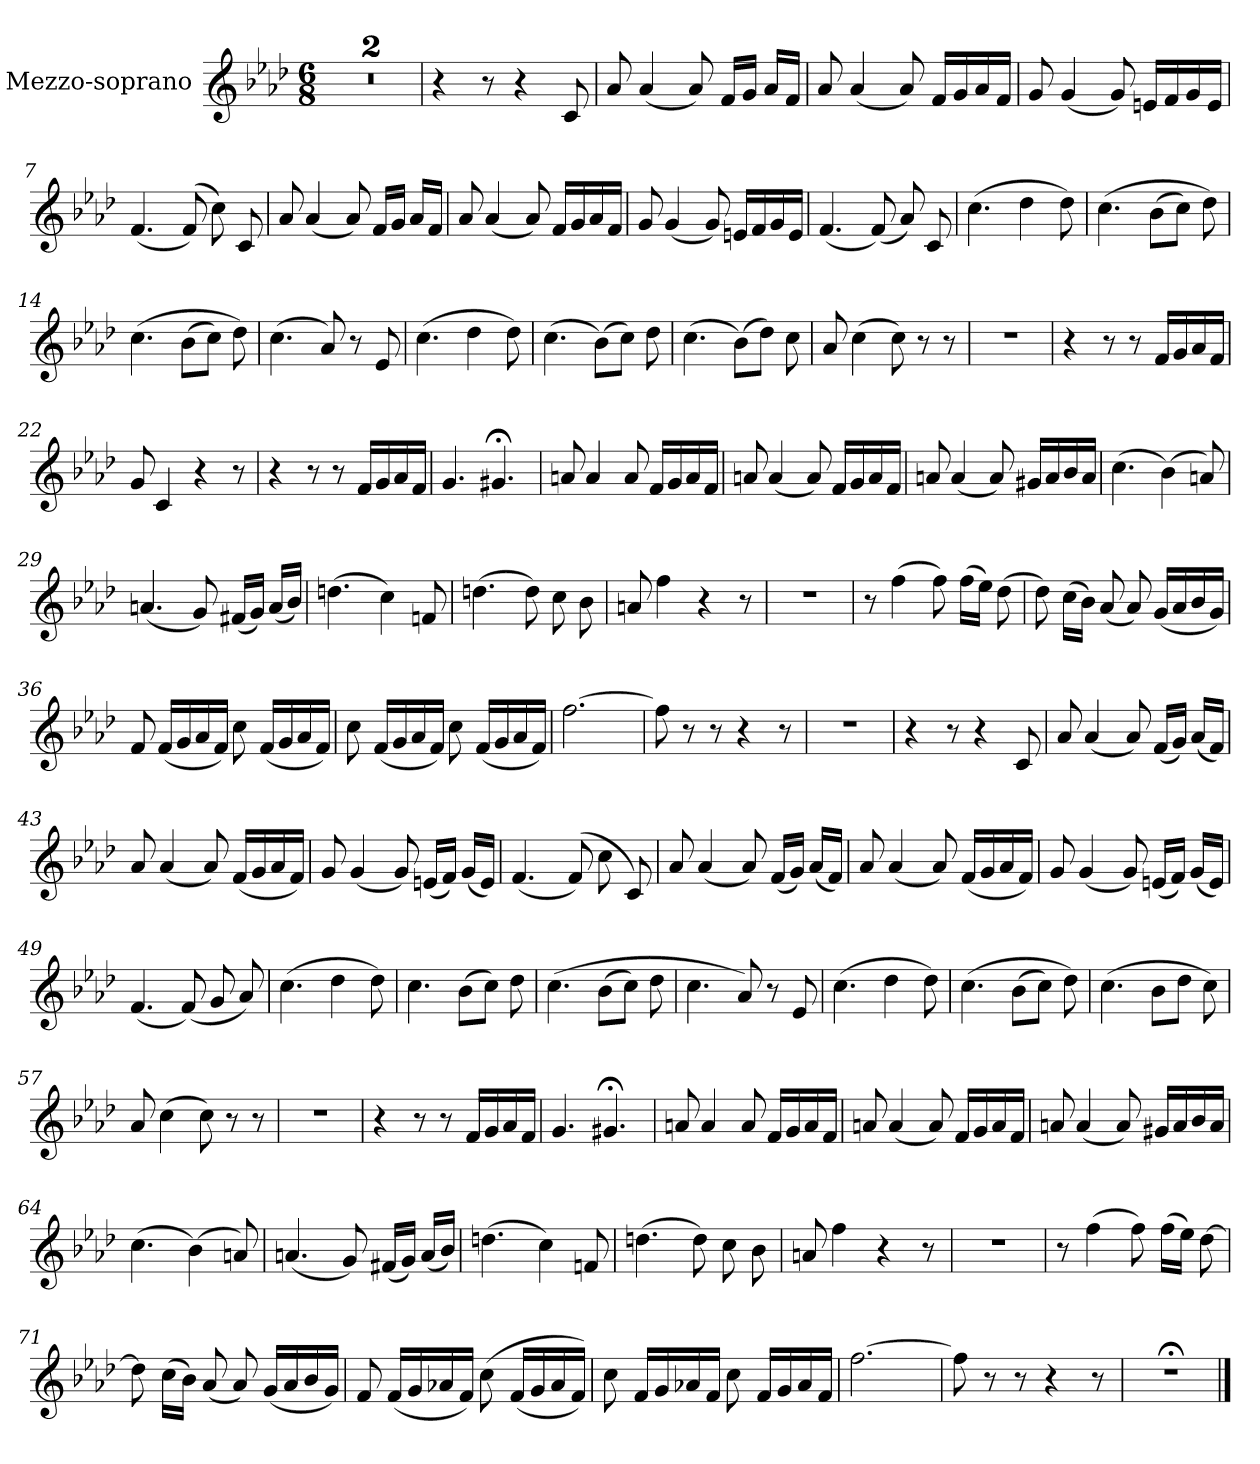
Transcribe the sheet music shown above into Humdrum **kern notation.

**kern
*part1
*staff1
*I"Mezzo-soprano
*I'Mzs.
*clefG2
*k[b-e-a-d-]
*M6/8
=1
2.r
=2
2.r
=3
4r
8r
4r
8c/
=4
8a-/
(4a-/
8a-/)
16f/LL
16g/JJ
16a-/LL
16f/JJ
!!LO:LB:g=z
=5
8a-/
(4a-/
8a-/)
16f/LL
16g/
16a-/
16f/JJ
=6
8g/
(4g/
8g/)
16en/LL
16f/
16g/
16e/JJ
=7
(4.f/
(8f/)
8cc\)
8c/
=8
8a-/
(4a-/
8a-/)
16f/LL
16g/JJ
16a-/LL
16f/JJ
!!LO:LB:g=z
=9
8a-/
(4a-/
8a-/)
16f/LL
16g/
16a-/
16f/JJ
=10
8g/
(4g/
8g/)
16en/LL
16f/
16g/
16e/JJ
=11
(4.f/
(8f/)
8a-/)
8c/
=12
(4.cc\
4dd-\
8dd-\)
!!LO:PB:g=z
=13
(4.cc\
(8b-\L
8cc\J)
8dd-\)
=14
(4.cc\
(8b-\L
8cc\J)
8dd-\)
=15
(4.cc\
8a-/)
8r
8e-/
=16
(4.cc\
4dd-\
8dd-\)
=17
(4.cc\
(8b-\L)
8cc\J)
8dd-\
!!LO:LB:g=z
=18
(4.cc\
(8b-\L)
8dd-\J)
8cc\
=19
8a-/
(4cc\
8cc\)
8r
8r
=20
2.r
=21
4r
8r
8r
16f/LL
16g/
16a-/
16f/JJ
!!LO:LB:g=z
=22
8g/
4c/
4r
8r
=23
4r
8r
8r
16f/LL
16g/
16a-/
16f/JJ
=24
4.g/
4.g#X;</
=25
8an/
4a/
8a/
16f/LL
16g/
16a/
16f/JJ
!!LO:LB:g=z
=26
8an/
(4a/
8a/)
16f/LL
16g/
16a/
16f/JJ
=27
8an/
(4a/
8a/)
16g#X/LL
16a/
16b-/
16a/JJ
=28
(4.cc\
(4b-\)
8an/)
!!LO:PB:g=z
=29
(4.an/
8g/)
(16f#X/LL
16g/JJ)
(16a/LL
16b-/JJ)
=30
(4.ddn\
4cc\)
8fn/
=31
(4.ddn\
8dd\)
8cc\
8b-\
=32
8an/
4ff\
4r
8r
!!LO:LB:g=z
=33
2.r
=34
8r
(4ff\
8ff\)
(16ff\LL
16ee-\JJ)
(8dd-\
=35
8dd-\)
(16cc\LL
16b-\JJ)
(8a-/
8a-/)
(16g/LL
16a-/
16b-/
16g/JJ)
=36
8f/
(16f/LL
16g/
16a-/
16f/JJ)
8cc\
(16f/LL
16g/
16a-/
16f/JJ)
!!LO:LB:g=z
=37
8cc\
(16f/LL
16g/
16a-/
16f/JJ)
8cc\
(16f/LL
16g/
16a-/
16f/JJ)
=38
[2.ff\
=39
8ff\]
8r
8r
4r
8r
=40
2.r
=41
4r
8r
4r
8c/
!!LO:LB:g=z
=42
8a-/
(4a-/
8a-/)
(16f/LL
16g/JJ)
(16a-/LL
16f/JJ)
=43
8a-/
(4a-/
8a-/)
(16f/LL
16g/
16a-/
16f/JJ)
=44
8g/
(4g/
8g/)
(16en/LL
16f/JJ)
(16g/LL
16e/JJ)
=45
(4.f/
(8f/)
8cc\
8c/)
!!LO:PB:g=z
=46
8a-/
(4a-/
8a-/)
(16f/LL
16g/JJ)
(16a-/LL
16f/JJ)
=47
8a-/
(4a-/
8a-/)
(16f/LL
16g/
16a-/
16f/JJ)
=48
8g/
(4g/
8g/)
(16en/LL
16f/JJ)
(16g/LL
16e/JJ)
=49
(4.f/
(8f/)
8g/
8a-/)
!!LO:LB:g=z
=50
(4.cc\
4dd-\
8dd-\)
=51
4.cc\
(8b-\L
8cc\J)
8dd-\
=52
(4.cc\
(8b-\L
8cc\J)
8dd-\
=53
4.cc\
8a-/)
8r
8e-/
=54
(4.cc\
4dd-\
8dd-\)
!!LO:LB:g=z
=55
(4.cc\
(8b-\L
8cc\J)
8dd-\)
=56
(4.cc\
8b-\L
8dd-\J
8cc\)
=57
8a-/
(4cc\
8cc\)
8r
8r
=58
2.r
!!LO:LB:g=z
=59
4r
8r
8r
16f/LL
16g/
16a-/
16f/JJ
=60
4.g/
4.g#X;</
=61
8an/
4a/
8a/
16f/LL
16g/
16a/
16f/JJ
=62
8an/
(4a/
8a/)
16f/LL
16g/
16a/
16f/JJ
!!LO:PB:g=z
=63
8an/
(4a/
8a/)
16g#X/LL
16a/
16b-/
16a/JJ
=64
(4.cc\
(4b-\)
8an/)
=65
(4.an/
8g/)
(16f#X/LL
16g/JJ)
(16a/LL
16b-/JJ)
!!LO:LB:g=z
=66
(4.ddn\
4cc\)
8fn/
=67
(4.ddn\
8dd\)
8cc\
8b-\
=68
8an/
4ff\
4r
8r
=69
2.r
!!LO:LB:g=z
=70
8r
(4ff\
8ff\)
(16ff\LL
16ee-\JJ)
[8dd-\
=71
8dd-\]
(16cc\LL
16b-\JJ)
(8a-/
8a-/)
(16g/LL
16a-/
16b-/
16g/JJ)
=72
8f/
(16f/LL
16g/
16a-X/
16f/JJ)
(8cc\
(16f/LL
16g/
16a-/
16f/JJ))
=73
8cc\
16f/LL
16g/
16a-X/
16f/JJ
8cc\
16f/LL
16g/
16a-/
16f/JJ
!!LO:LB:g=z
=74
[2.ff\
=75
8ff\]
8r
8r
4r
8r
=76
2.r;<
==
*-
